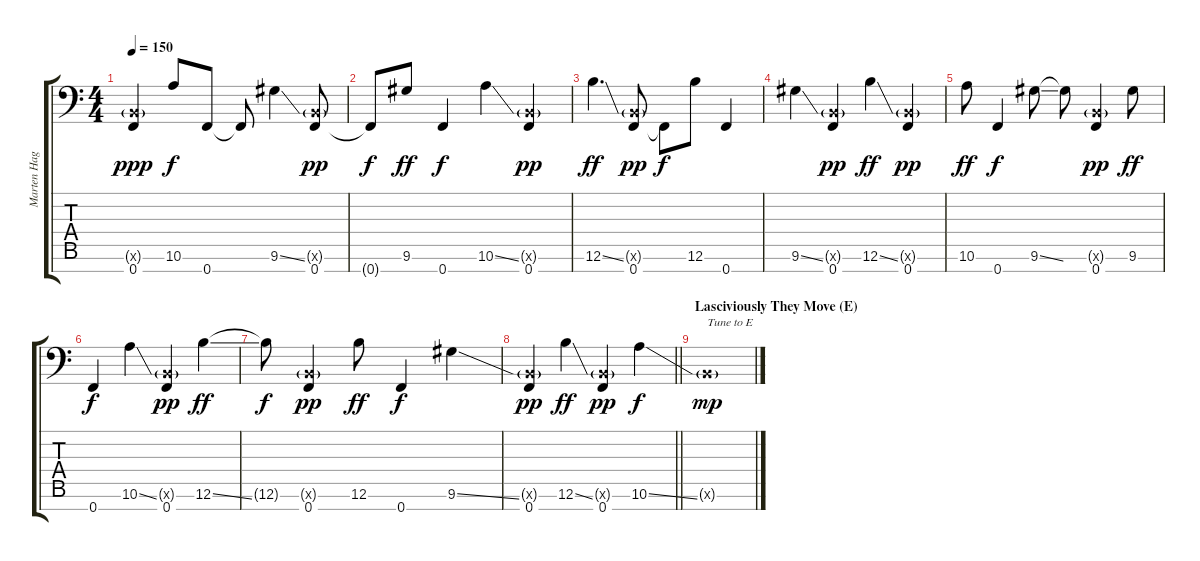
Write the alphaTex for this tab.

\track ("Marten Hagstrom (8 string Guitar in F)" "Marten Hag") {instrument overdrivenguitar}
\staff {score tabs}
\tuning (Bb3 F3 Db3 Ab2 Eb2 B1 F1) {hide}
\ts (4 4)
\tempo 150
\clef f4
\ks c
(0.6{g x} 0.7).4{dy ppp} 10.6.8{dy f} 0.7.8 0.7{t}.8 9.6{ss}.4 (0.6{g x} 0.7).8{dy pp} |
0.7{t}.8{dy f} 9.6.8{dy ff} 0.7.4{dy f} 10.6{ss}.4 (0.6{g x} 0.7).4{dy pp} |
12.6{ss}.4{d dy ff} (0.6{g x} 0.7).8{dy pp} 0.7{t}.8{dy f} 12.6.8 0.7.4 |
9.6{ss}.4 (0.6{g x} 0.7).4{dy pp} 12.6{ss}.4{dy ff} (0.6{g x} 0.7).4{dy pp} |
10.6.8{dy ff} 0.7.4{dy f} 9.6{ss}.8 9.6{t}.8 (0.6{g x} 0.7).4{dy pp} 9.6.8{dy ff} |
0.7.4{dy f} 10.6{ss}.4 (0.6{g x} 0.7).4{dy pp} 12.6{ss}.4{dy ff} |
12.6{t}.8{dy f} (0.6{g x} 0.7).4{dy pp} 12.6.8{dy ff} 0.7.4{dy f} 9.6{ss}.4 |
\barLineRight lightlight
(0.6{g x} 0.7).4{dy pp} 12.6{ss}.4{dy ff} (0.6{g x} 0.7).4{dy pp} 10.6{ss}.4{dy f} |
\section ("" "Lasciviously They Move (E)")
0.6{g x}.1{txt "Tune to E" dy mp}
